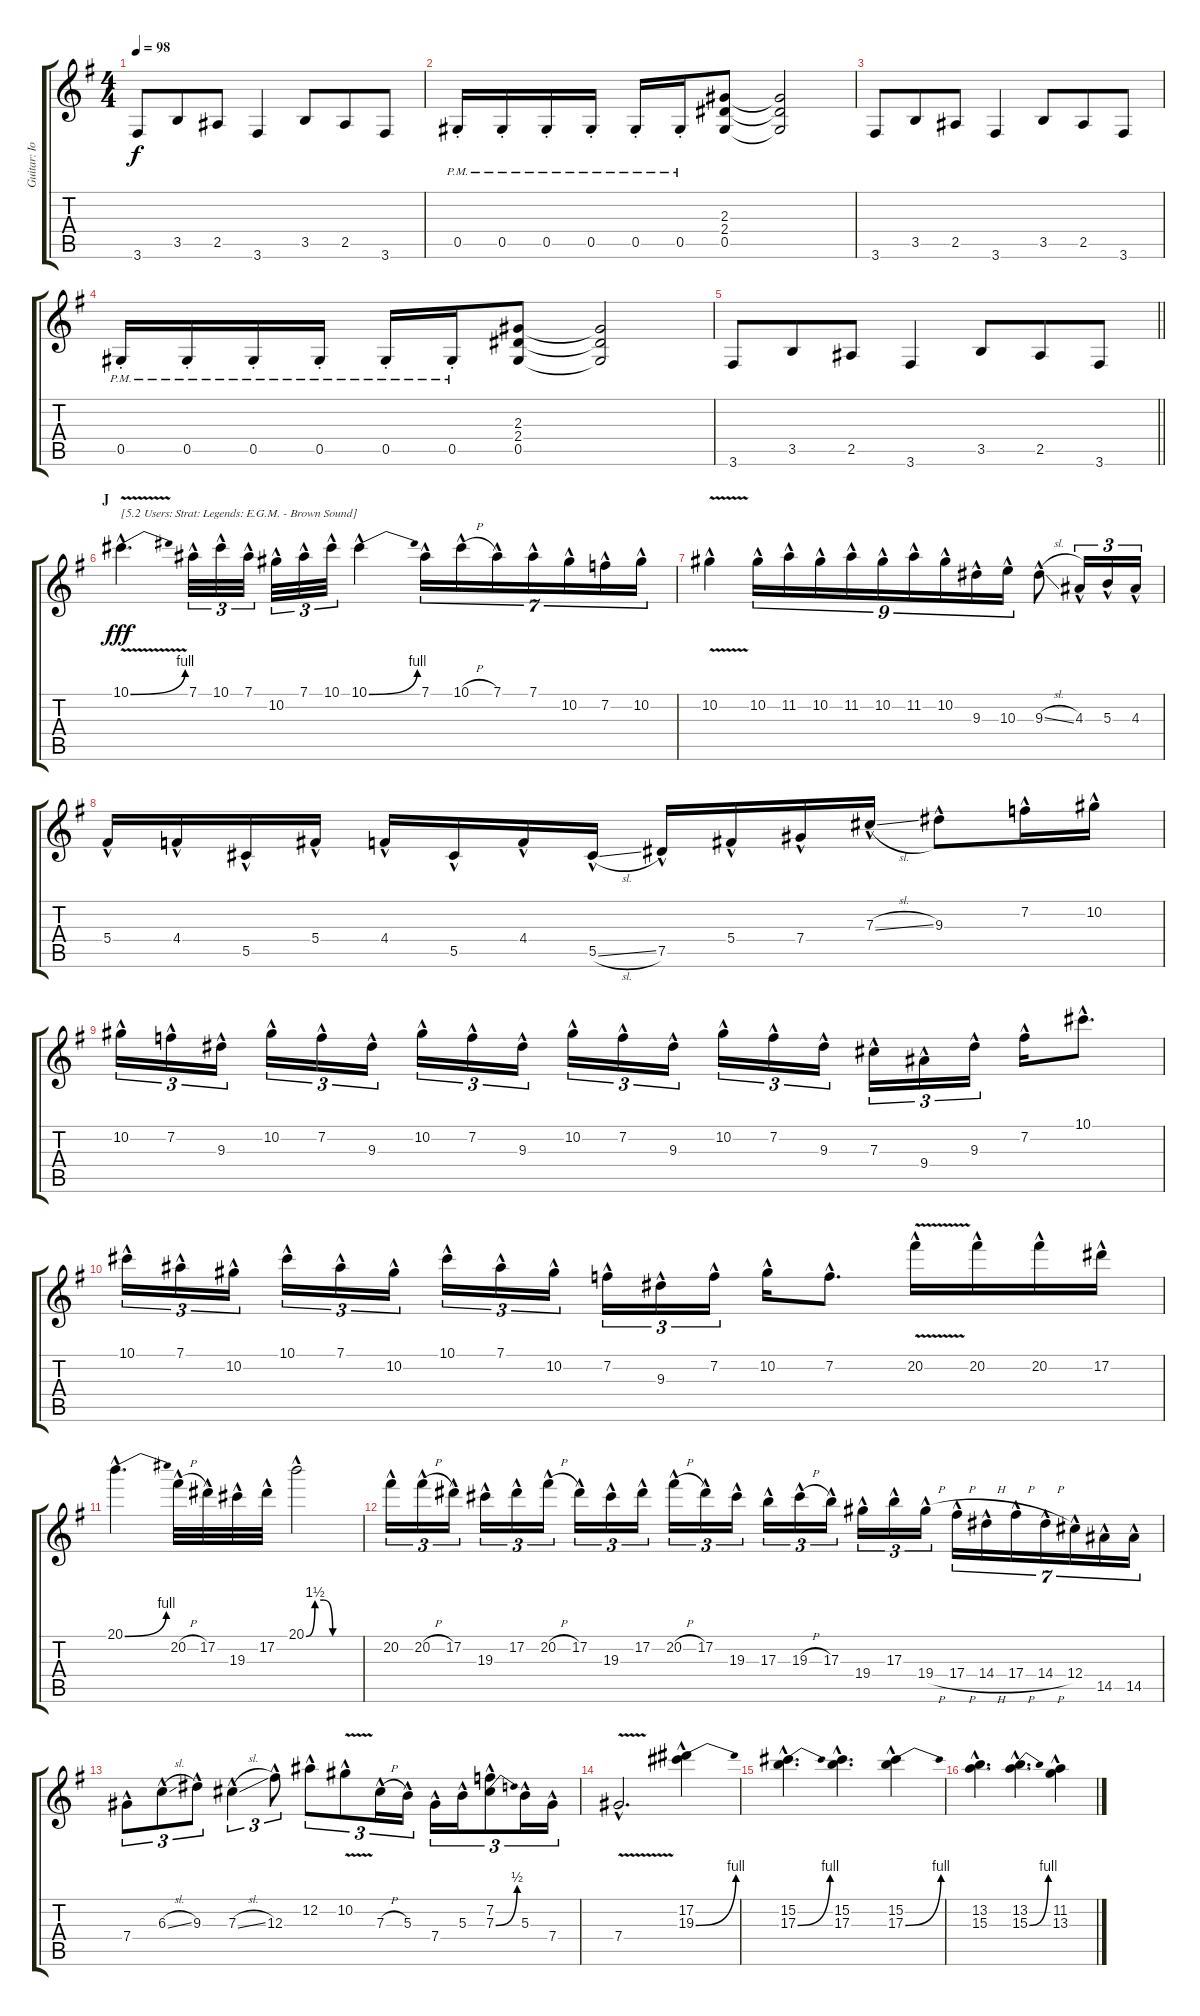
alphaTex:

\track ("Guitar: Iommi" "Guitar: Io") {instrument overdrivenguitar}
\staff {score tabs}
\tuning (Eb4 Bb3 Gb3 Db3 Ab2 Eb2) {hide}
\ts (4 4)
\tempo 98
\clef g2
\ks g
3.6.8{dy f} 3.5.8{beam merge} 2.5.8 3.6.4 3.5.8{beam merge} 2.5.8 3.6.8 |
0.5{pm st}.16 0.5{pm st}.16 0.5{pm st}.16 0.5{pm st}.16 0.5{pm st}.16 0.5{pm st}.16 (2.3 2.4 0.5).8 (2.3{t} 2.4{t} 0.5{t}).2 |
3.6.8 3.5.8{beam merge} 2.5.8 3.6.4 3.5.8{beam merge} 2.5.8 3.6.8 |
0.5{pm st}.16 0.5{pm st}.16 0.5{pm st}.16 0.5{pm st}.16 0.5{pm st}.16 0.5{pm st}.16 (2.3 2.4 0.5).8 (2.3{t} 2.4{t} 0.5{t}).2 |
\barLineRight lightlight
3.6.8 3.5.8{beam merge} 2.5.8 3.6.4 3.5.8{beam merge} 2.5.8 3.6.8 |
\section ("" "J")
10.1{be (bend 0 0 60 4) v hac}.4{d txt "[5.2 Users: Strat: Legends: E.G.M. - Brown Sound]" dy fff volume 16 instrument overdrivenguitar} 7.1{hac}.32{tu (3 2)} 10.1{hac}.32{tu (3 2)} 7.1{hac}.32{tu (3 2) beam splitsecondary} 10.2{hac}.32{tu (3 2)} 7.1{hac}.32{tu (3 2)} 10.1{hac}.32{tu (3 2)} 10.1{be (bend 0 0 60 4) hac}.4 7.1{hac}.16{tu (7 4)} 10.1{h hac}.16{tu (7 4)} 7.1{hac}.16{tu (7 4)} 7.1{hac}.16{tu (7 4)} 10.2{hac}.16{tu (7 4)} 7.2{hac}.16{tu (7 4)} 10.2{hac}.16{tu (7 4)} |
10.2{v hac}.4 10.2{hac}.16{tu (9 8)} 11.2{hac}.16{tu (9 8)} 10.2{hac}.16{tu (9 8)} 11.2{hac}.16{tu (9 8)} 10.2{hac}.16{tu (9 8)} 11.2{hac}.16{tu (9 8)} 10.2{hac}.16{tu (9 8)} 9.3{hac}.16{tu (9 8)} 10.3{hac}.16{tu (9 8)} 9.3{sl hac}.8 4.3{hac}.16{tu (3 2)} 5.3{hac}.16{tu (3 2)} 4.3{hac}.16{tu (3 2)} |
5.4{hac}.16 4.4{hac}.16 5.5{hac}.16 5.4{hac}.16 4.4{hac}.16 5.5{hac}.16 4.4{hac}.16 5.5{sl hac}.16 7.5{hac}.16 5.4{hac}.16 7.4{hac}.16 7.3{sl hac}.16 9.3{hac}.8 7.2{hac}.16 10.2{hac}.16 |
10.2{hac}.16{tu (3 2)} 7.2{hac}.16{tu (3 2)} 9.3{hac}.16{tu (3 2) beam splitsecondary} 10.2{hac}.16{tu (3 2)} 7.2{hac}.16{tu (3 2)} 9.3{hac}.16{tu (3 2)} 10.2{hac}.16{tu (3 2)} 7.2{hac}.16{tu (3 2)} 9.3{hac}.16{tu (3 2) beam splitsecondary} 10.2{hac}.16{tu (3 2)} 7.2{hac}.16{tu (3 2)} 9.3{hac}.16{tu (3 2)} 10.2{hac}.16{tu (3 2)} 7.2{hac}.16{tu (3 2)} 9.3{hac}.16{tu (3 2) beam splitsecondary} 7.3{hac}.16{tu (3 2)} 9.4{hac}.16{tu (3 2)} 9.3{hac}.16{tu (3 2)} 7.2{hac}.16 10.1{hac}.8{d} |
10.1{hac}.16{tu (3 2)} 7.1{hac}.16{tu (3 2)} 10.2{hac}.16{tu (3 2) beam splitsecondary} 10.1{hac}.16{tu (3 2)} 7.1{hac}.16{tu (3 2)} 10.2{hac}.16{tu (3 2)} 10.1{hac}.16{tu (3 2)} 7.1{hac}.16{tu (3 2)} 10.2{hac}.16{tu (3 2) beam splitsecondary} 7.2{hac}.16{tu (3 2)} 9.3{hac}.16{tu (3 2)} 7.2{hac}.16{tu (3 2)} 10.2{hac}.16 7.2{hac}.8{d} 20.2{v hac}.16 20.2{hac}.16 20.2{hac}.16 17.2{hac}.16 |
20.1{be (bend 0 0 60 4) hac}.4{d} 20.2{h hac}.32 17.2{hac}.32 19.3{hac}.32 17.2{hac}.32 20.1{be (custom 0 0 10 6 20 6 30 0 60 0) hac}.2 |
20.2{hac}.16{tu (3 2)} 20.2{h hac}.16{tu (3 2)} 17.2{hac}.16{tu (3 2) beam splitsecondary} 19.3{hac}.16{tu (3 2)} 17.2{hac}.16{tu (3 2)} 20.2{h hac}.16{tu (3 2)} 17.2{hac}.16{tu (3 2)} 19.3{hac}.16{tu (3 2)} 17.2{hac}.16{tu (3 2) beam splitsecondary} 20.2{h hac}.16{tu (3 2)} 17.2{hac}.16{tu (3 2)} 19.3{hac}.16{tu (3 2)} 17.3{hac}.16{tu (3 2)} 19.3{h hac}.16{tu (3 2)} 17.3{hac}.16{tu (3 2) beam splitsecondary} 19.4{hac}.16{tu (3 2)} 17.3{hac}.16{tu (3 2)} 19.4{h hac}.16{tu (3 2)} 17.4{h hac}.16{tu (7 4)} 14.4{h hac}.16{tu (7 4)} 17.4{h hac}.16{tu (7 4)} 14.4{h hac}.16{tu (7 4)} 12.4{hac}.16{tu (7 4)} 14.5{hac}.16{tu (7 4)} 14.5{hac}.16{tu (7 4)} |
7.4{hac}.8{tu (3 2)} 6.3{sl hac}.8{tu (3 2)} 9.3{hac}.8{tu (3 2)} 7.3{sl hac}.4{tu (3 2)} 12.3{hac}.8{tu (3 2)} 12.2{hac}.8{tu (3 2)} 10.2{v hac}.8{tu (3 2)} 7.3{h hac}.16{tu (3 2)} 5.3{hac}.16{tu (3 2)} 7.4{hac}.16{tu (3 2)} 5.3{hac}.16{tu (3 2)} (7.2{hac} 7.3{be (bend 0 0 60 2) hac}).8{tu (3 2)} 5.3{hac}.16{tu (3 2)} 7.4{hac}.16{tu (3 2)} |
7.4{v hac}.2{d} (17.2{hac} 19.3{be (bend 0 0 60 4) hac}).4 |
(15.2{hac} 17.3{be (bend 0 0 60 4) hac}).4{d} (15.2{hac} 17.3{hac}).4{d} (15.2{hac} 17.3{be (bend 0 0 60 4) hac}).4 |
(13.2{hac} 15.3{hac}).4{d} (13.2{hac} 15.3{be (bend 0 0 60 4) hac}).4{d} (11.2{hac} 13.3{hac}).4
